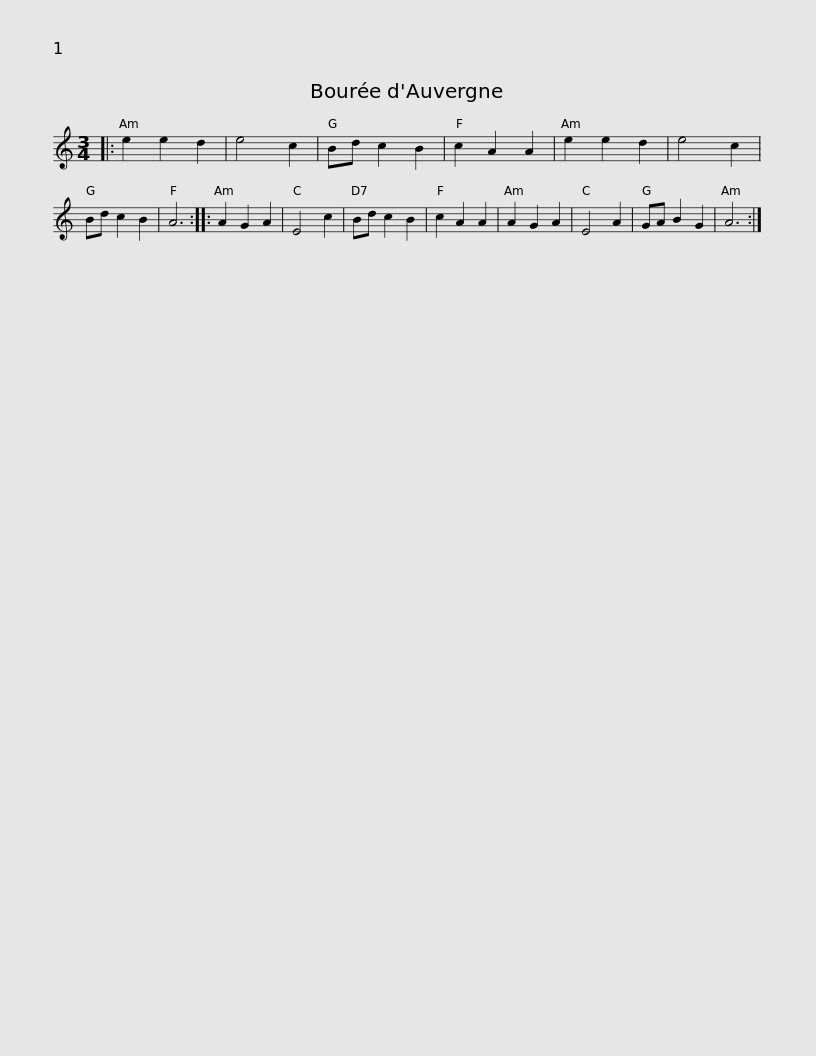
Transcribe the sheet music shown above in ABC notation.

X:1
L:1/8
M:3/4
I:linebreak $
K:C
V:1 treble
V:1
|: e2 e2 d2 | e4 c2 | Bd c2 B2 | c2 A2 A2 | e2 e2 d2 | %5
 e4 c2 | Bd c2 B2 | A6 :: A2 G2 A2 | E4 c2 | %10
 Bd c2 B2 | c2 A2 A2 |$ A2 G2 A2 | E4 A2 | GA B2 G2 | %15
 A6 :| %16
